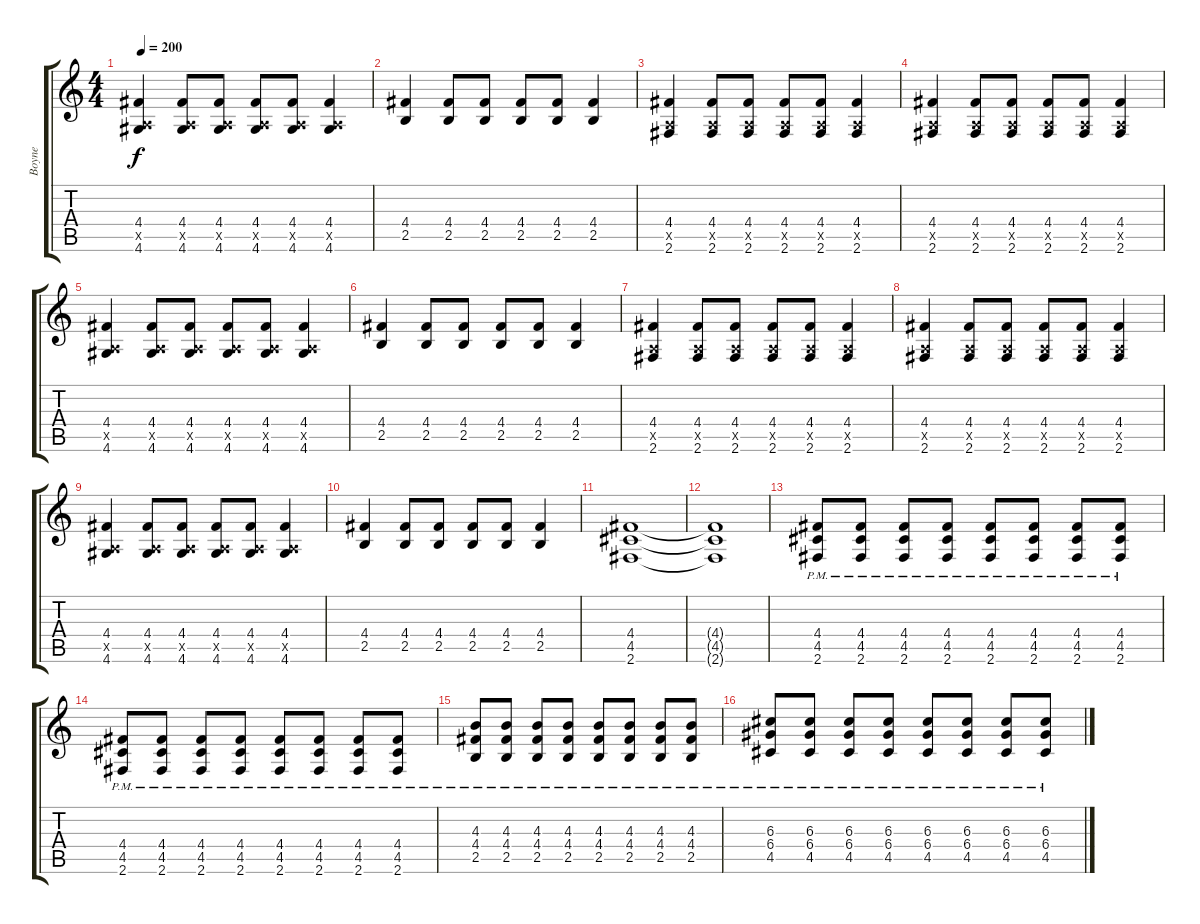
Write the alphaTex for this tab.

\track ("Boyne" "Boyne") {instrument overdrivenguitar}
\staff {score tabs}
\tuning (E4 B3 G3 D3 A2 E2) {hide}
\ts (4 4)
\tempo 200
\clef g2
\ks c
(4.4 0.5{x} 4.6).4{dy f} (4.4 0.5{x} 4.6).8 (4.4 0.5{x} 4.6).8 (4.4 0.5{x} 4.6).8 (4.4 0.5{x} 4.6).8 (4.4 0.5{x} 4.6).4 |
(4.4 2.5).4 (4.4 2.5).8 (4.4 2.5).8 (4.4 2.5).8 (4.4 2.5).8 (4.4 2.5).4 |
(4.4 0.5{x} 2.6).4 (4.4 0.5{x} 2.6).8 (4.4 0.5{x} 2.6).8 (4.4 0.5{x} 2.6).8 (4.4 0.5{x} 2.6).8 (4.4 0.5{x} 2.6).4 |
(4.4 0.5{x} 2.6).4 (4.4 0.5{x} 2.6).8 (4.4 0.5{x} 2.6).8 (4.4 0.5{x} 2.6).8 (4.4 0.5{x} 2.6).8 (4.4 0.5{x} 2.6).4 |
(4.4 0.5{x} 4.6).4 (4.4 0.5{x} 4.6).8 (4.4 0.5{x} 4.6).8 (4.4 0.5{x} 4.6).8 (4.4 0.5{x} 4.6).8 (4.4 0.5{x} 4.6).4 |
(4.4 2.5).4 (4.4 2.5).8 (4.4 2.5).8 (4.4 2.5).8 (4.4 2.5).8 (4.4 2.5).4 |
(4.4 0.5{x} 2.6).4 (4.4 0.5{x} 2.6).8 (4.4 0.5{x} 2.6).8 (4.4 0.5{x} 2.6).8 (4.4 0.5{x} 2.6).8 (4.4 0.5{x} 2.6).4 |
(4.4 0.5{x} 2.6).4 (4.4 0.5{x} 2.6).8 (4.4 0.5{x} 2.6).8 (4.4 0.5{x} 2.6).8 (4.4 0.5{x} 2.6).8 (4.4 0.5{x} 2.6).4 |
(4.4 0.5{x} 4.6).4 (4.4 0.5{x} 4.6).8 (4.4 0.5{x} 4.6).8 (4.4 0.5{x} 4.6).8 (4.4 0.5{x} 4.6).8 (4.4 0.5{x} 4.6).4 |
(4.4 2.5).4 (4.4 2.5).8 (4.4 2.5).8 (4.4 2.5).8 (4.4 2.5).8 (4.4 2.5).4 |
(4.4 4.5 2.6).1 |
(4.4{t} 4.5{t} 2.6{t}).1 |
(4.4{pm} 4.5{pm} 2.6{pm}).8 (4.4{pm} 4.5{pm} 2.6{pm}).8 (4.4{pm} 4.5{pm} 2.6{pm}).8 (4.4{pm} 4.5{pm} 2.6{pm}).8 (4.4{pm} 4.5{pm} 2.6{pm}).8 (4.4{pm} 4.5{pm} 2.6{pm}).8 (4.4{pm} 4.5{pm} 2.6{pm}).8 (4.4{pm} 4.5{pm} 2.6{pm}).8 |
(4.4{pm} 4.5{pm} 2.6{pm}).8 (4.4{pm} 4.5{pm} 2.6{pm}).8 (4.4{pm} 4.5{pm} 2.6{pm}).8 (4.4{pm} 4.5{pm} 2.6{pm}).8 (4.4{pm} 4.5{pm} 2.6{pm}).8 (4.4{pm} 4.5{pm} 2.6{pm}).8 (4.4{pm} 4.5{pm} 2.6{pm}).8 (4.4{pm} 4.5{pm} 2.6{pm}).8 |
(4.3{pm} 4.4{pm} 2.5{pm}).8 (4.3{pm} 4.4{pm} 2.5{pm}).8 (4.3{pm} 4.4{pm} 2.5{pm}).8 (4.3{pm} 4.4{pm} 2.5{pm}).8 (4.3{pm} 4.4{pm} 2.5{pm}).8 (4.3{pm} 4.4{pm} 2.5{pm}).8 (4.3{pm} 4.4{pm} 2.5{pm}).8 (4.3{pm} 4.4{pm} 2.5{pm}).8 |
(6.3{pm} 6.4{pm} 4.5{pm}).8 (6.3{pm} 6.4{pm} 4.5{pm}).8 (6.3{pm} 6.4{pm} 4.5{pm}).8 (6.3{pm} 6.4{pm} 4.5{pm}).8 (6.3{pm} 6.4{pm} 4.5{pm}).8 (6.3{pm} 6.4{pm} 4.5{pm}).8 (6.3{pm} 6.4{pm} 4.5{pm}).8 (6.3{pm} 6.4{pm} 4.5{pm}).8
